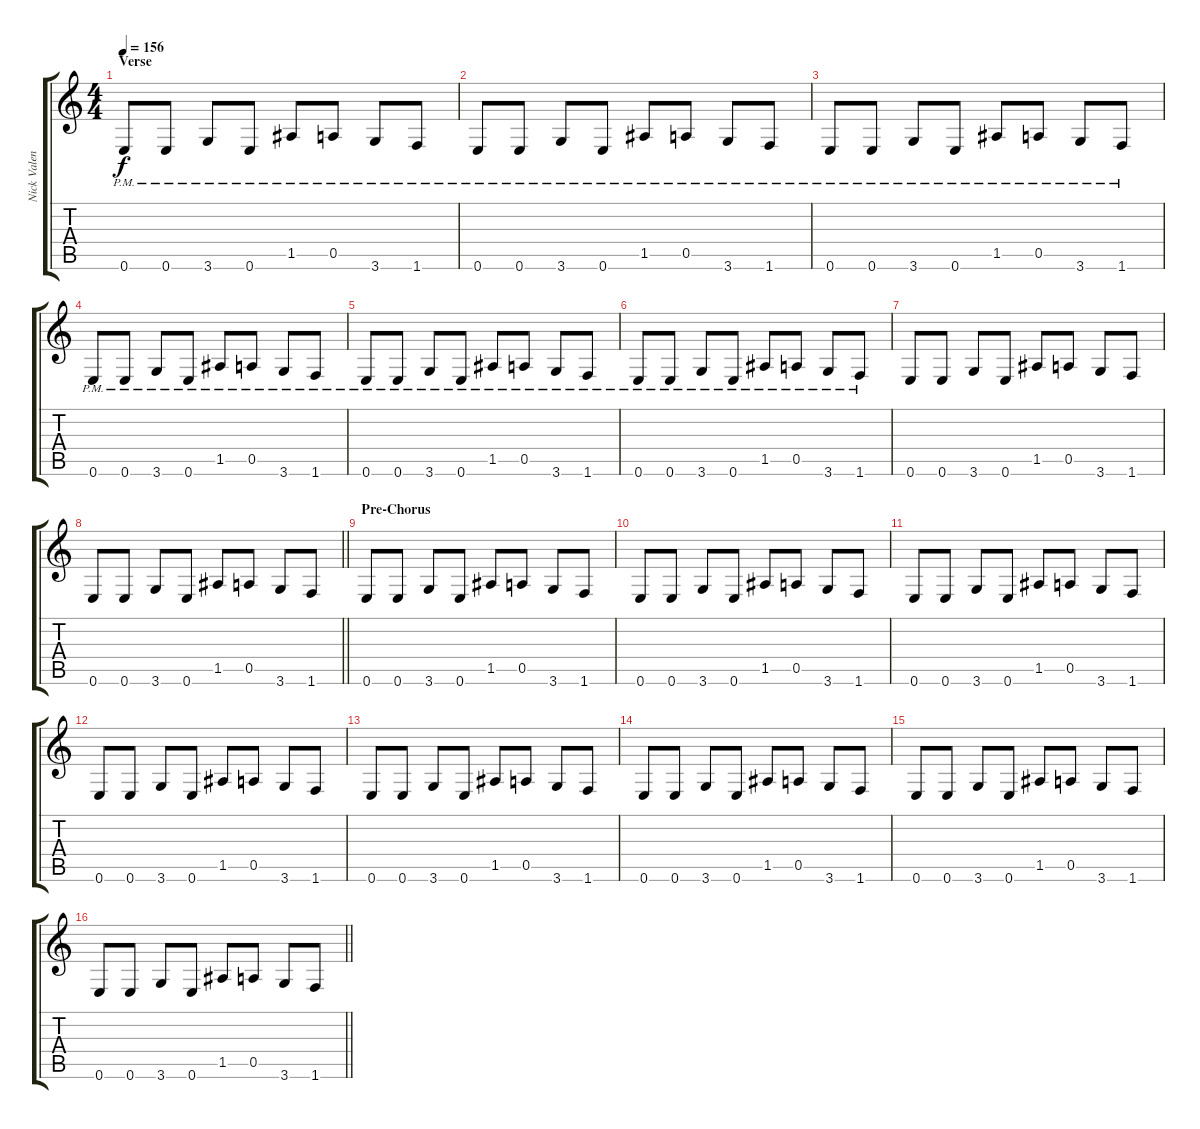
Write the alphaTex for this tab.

\track ("Nick Valenci " "Nick Valen") {instrument distortionguitar}
\staff {score tabs}
\tuning (E4 B3 G3 D3 A2 E2) {hide}
\ts (4 4)
\section ("" "Verse")
\tempo 156
\clef g2
\ks c
0.6{pm}.8{dy f volume 12} 0.6{pm}.8 3.6{pm}.8 0.6{pm}.8 1.5{pm}.8 0.5{pm}.8 3.6{pm}.8 1.6{pm}.8 |
0.6{pm}.8 0.6{pm}.8 3.6{pm}.8 0.6{pm}.8 1.5{pm}.8 0.5{pm}.8 3.6{pm}.8 1.6{pm}.8 |
0.6{pm}.8 0.6{pm}.8 3.6{pm}.8 0.6{pm}.8 1.5{pm}.8 0.5{pm}.8 3.6{pm}.8 1.6{pm}.8 |
0.6{pm}.8 0.6{pm}.8 3.6{pm}.8 0.6{pm}.8 1.5{pm}.8 0.5{pm}.8 3.6{pm}.8 1.6{pm}.8 |
0.6{pm}.8 0.6{pm}.8 3.6{pm}.8 0.6{pm}.8 1.5{pm}.8 0.5{pm}.8 3.6{pm}.8 1.6{pm}.8 |
0.6{pm}.8 0.6{pm}.8 3.6{pm}.8 0.6{pm}.8 1.5{pm}.8 0.5{pm}.8 3.6{pm}.8 1.6{pm}.8 |
0.6.8{volume 14} 0.6.8 3.6.8 0.6.8 1.5.8 0.5.8 3.6.8 1.6.8 |
\barLineRight lightlight
0.6.8 0.6.8 3.6.8 0.6.8 1.5.8 0.5.8 3.6.8 1.6.8 |
\section ("" "Pre-Chorus")
0.6.8{volume 14} 0.6.8 3.6.8 0.6.8 1.5.8 0.5.8 3.6.8 1.6.8 |
0.6.8 0.6.8 3.6.8 0.6.8 1.5.8 0.5.8 3.6.8 1.6.8 |
0.6.8 0.6.8 3.6.8 0.6.8 1.5.8 0.5.8 3.6.8 1.6.8 |
0.6.8 0.6.8 3.6.8 0.6.8 1.5.8 0.5.8 3.6.8 1.6.8 |
0.6.8 0.6.8 3.6.8 0.6.8 1.5.8 0.5.8 3.6.8 1.6.8 |
0.6.8 0.6.8 3.6.8 0.6.8 1.5.8 0.5.8 3.6.8 1.6.8 |
0.6.8 0.6.8 3.6.8 0.6.8 1.5.8 0.5.8 3.6.8 1.6.8 |
\barLineRight lightlight
0.6.8 0.6.8 3.6.8 0.6.8 1.5.8 0.5.8 3.6.8 1.6.8
